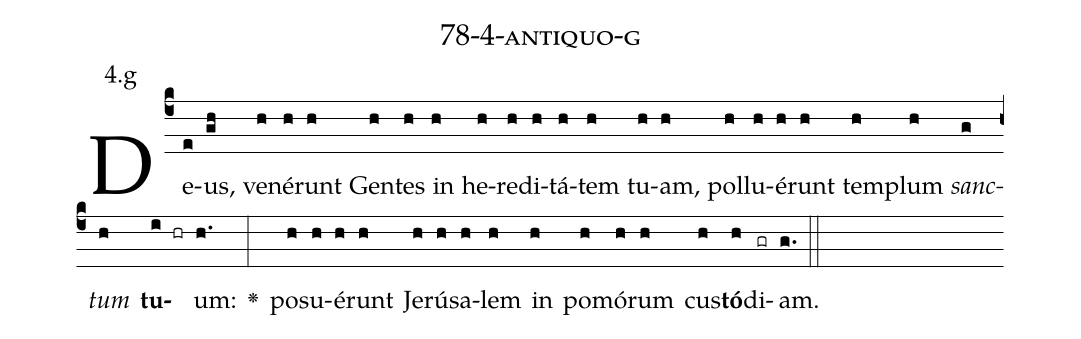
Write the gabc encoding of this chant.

name: 78-4-antiquo-g;
annotation: 4.g;
%%
(c4)De(e)us,(gh) ve(h)né(h)runt(h) Gen(h)tes(h) in(h) he(h)re(h)di(h)tá(h)tem(h) tu(h)am,(h) pol(h)lu(h)é(h)runt(h) tem(h)plum(h) <i>sanc</i>(g)<i>tum</i>(h) <b>tu</b>(i hr)um:(h.) <v>\greheightstar</v>(:) po(h)su(h)é(h)runt(h) Je(h)rú(h)sa(h)lem(h) in(h) po(h)mó(h)rum(h) cus(h)<b>tó</b>(h)di(gr)am.(g.) (::)


%E(h) u(h) o(h) u(h) a(h) e.(g.) (::)
